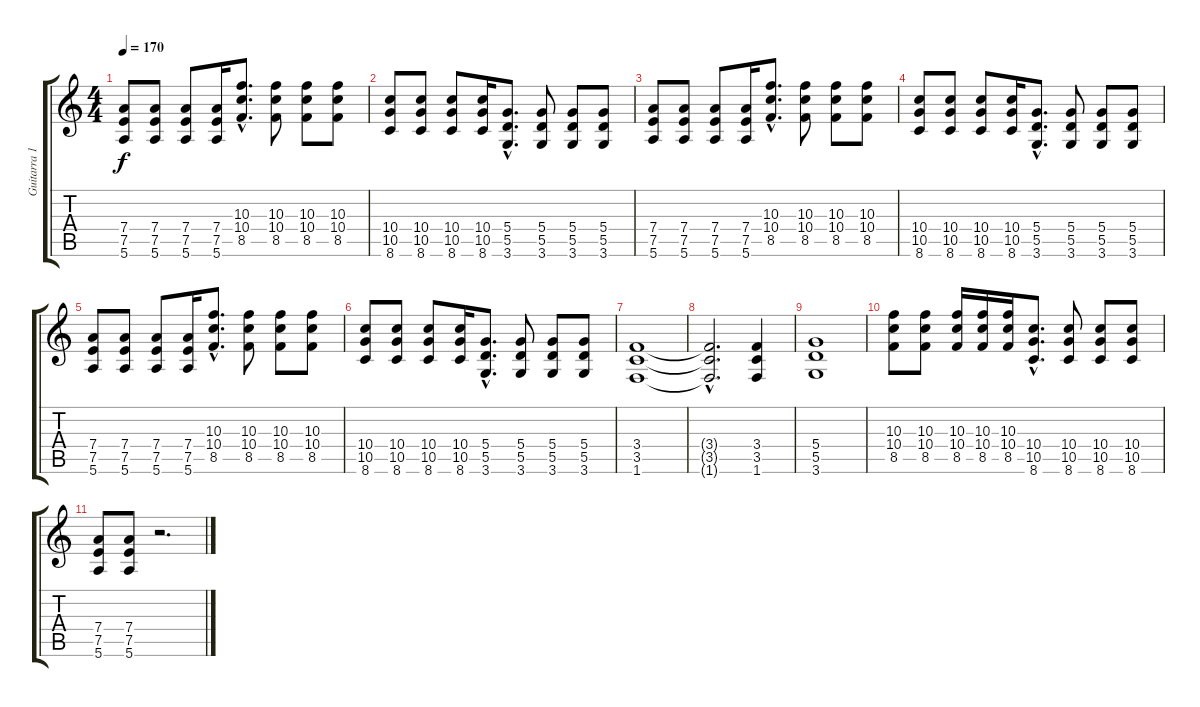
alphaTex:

\track ("Guitarra 1" "Guitarra 1") {instrument distortionguitar}
\staff {score tabs}
\tuning (E4 B3 G3 D3 A2 E2) {hide}
\ts (4 4)
\tempo 170
\clef g2
\ks c
(7.4 7.5 5.6).8{dy f} (7.4 7.5 5.6).8 (7.4 7.5 5.6).8 (7.4 7.5 5.6).16 (10.3{hac} 10.4{hac} 8.5{hac}).8{d} (10.3 10.4 8.5).8 (10.3 10.4 8.5).8 (10.3 10.4 8.5).8 |
(10.4 10.5 8.6).8 (10.4 10.5 8.6).8 (10.4 10.5 8.6).8 (10.4 10.5 8.6).16 (5.4{hac} 5.5{hac} 3.6{hac}).8{d} (5.4 5.5 3.6).8 (5.4 5.5 3.6).8 (5.4 5.5 3.6).8 |
(7.4 7.5 5.6).8 (7.4 7.5 5.6).8 (7.4 7.5 5.6).8 (7.4 7.5 5.6).16 (10.3{hac} 10.4{hac} 8.5{hac}).8{d} (10.3 10.4 8.5).8 (10.3 10.4 8.5).8 (10.3 10.4 8.5).8 |
(10.4 10.5 8.6).8 (10.4 10.5 8.6).8 (10.4 10.5 8.6).8 (10.4 10.5 8.6).16 (5.4{hac} 5.5{hac} 3.6{hac}).8{d} (5.4 5.5 3.6).8 (5.4 5.5 3.6).8 (5.4 5.5 3.6).8 |
(7.4 7.5 5.6).8 (7.4 7.5 5.6).8 (7.4 7.5 5.6).8 (7.4 7.5 5.6).16 (10.3{hac} 10.4{hac} 8.5{hac}).8{d} (10.3 10.4 8.5).8 (10.3 10.4 8.5).8 (10.3 10.4 8.5).8 |
(10.4 10.5 8.6).8 (10.4 10.5 8.6).8 (10.4 10.5 8.6).8 (10.4 10.5 8.6).16 (5.4{hac} 5.5{hac} 3.6{hac}).8{d} (5.4 5.5 3.6).8 (5.4 5.5 3.6).8 (5.4 5.5 3.6).8 |
(3.4 3.5 1.6).1 |
(3.4{hac t} 3.5{hac t} 1.6{hac t}).2{d} (3.4 3.5 1.6).4 |
(5.4 5.5 3.6).1 |
(10.3 10.4 8.5).8 (10.3 10.4 8.5).8 (10.3 10.4 8.5).16 (10.3 10.4 8.5).16 (10.3 10.4 8.5).16 (10.4{hac} 10.5{hac} 8.6{hac}).8{d} (10.4 10.5 8.6).8 (10.4 10.5 8.6).8 (10.4 10.5 8.6).8 |
(7.4 7.5 5.6).8 (7.4 7.5 5.6).8 r.2{d}
